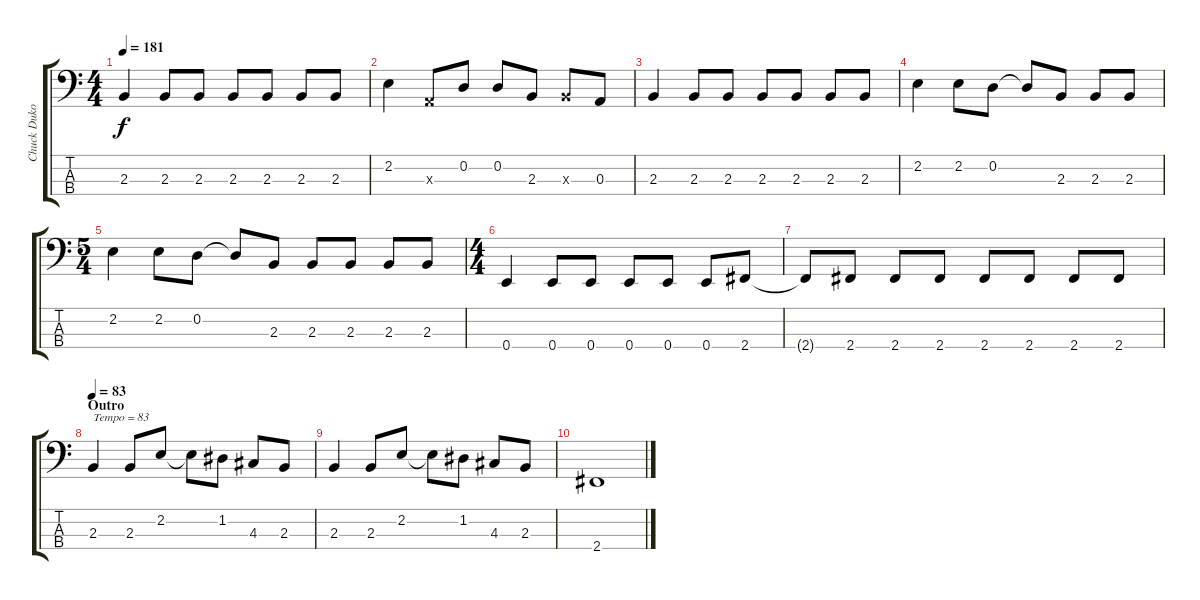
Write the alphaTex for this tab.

\track ("Chuck Dukowski - Bass" "Chuck Duko") {instrument electricbasspick}
\staff {score tabs}
\tuning (G2 D2 A1 E1) {hide}
\ts (4 4)
\tempo 181
\clef f4
\ks c
2.3.4{dy f} 2.3.8 2.3.8 2.3.8 2.3.8 2.3.8 2.3.8 |
2.2.4 0.3{x}.8 0.2.8 0.2.8 2.3.8 2.3{x}.8 0.3.8 |
2.3.4 2.3.8 2.3.8 2.3.8 2.3.8 2.3.8 2.3.8 |
2.2.4 2.2.8 0.2.8 0.2{t}.8 2.3.8 2.3.8 2.3.8 |
\ts (5 4)
2.2.4 2.2.8 0.2.8 0.2{t}.8 2.3.8 2.3.8 2.3.8 2.3.8 2.3.8 |
\ts (4 4)
0.4.4 0.4.8 0.4.8 0.4.8 0.4.8 0.4.8 2.4.8 |
2.4{t}.8 2.4.8 2.4.8 2.4.8 2.4.8 2.4.8 2.4.8 2.4.8 |
\section ("" "Outro")
\tempo 83
2.3.4{txt "Tempo = 83"} 2.3.8 2.2.8 2.2{t}.8 1.2.8 4.3.8 2.3.8 |
2.3.4 2.3.8 2.2.8 2.2{t}.8 1.2.8 4.3.8 2.3.8 |
2.4.1
